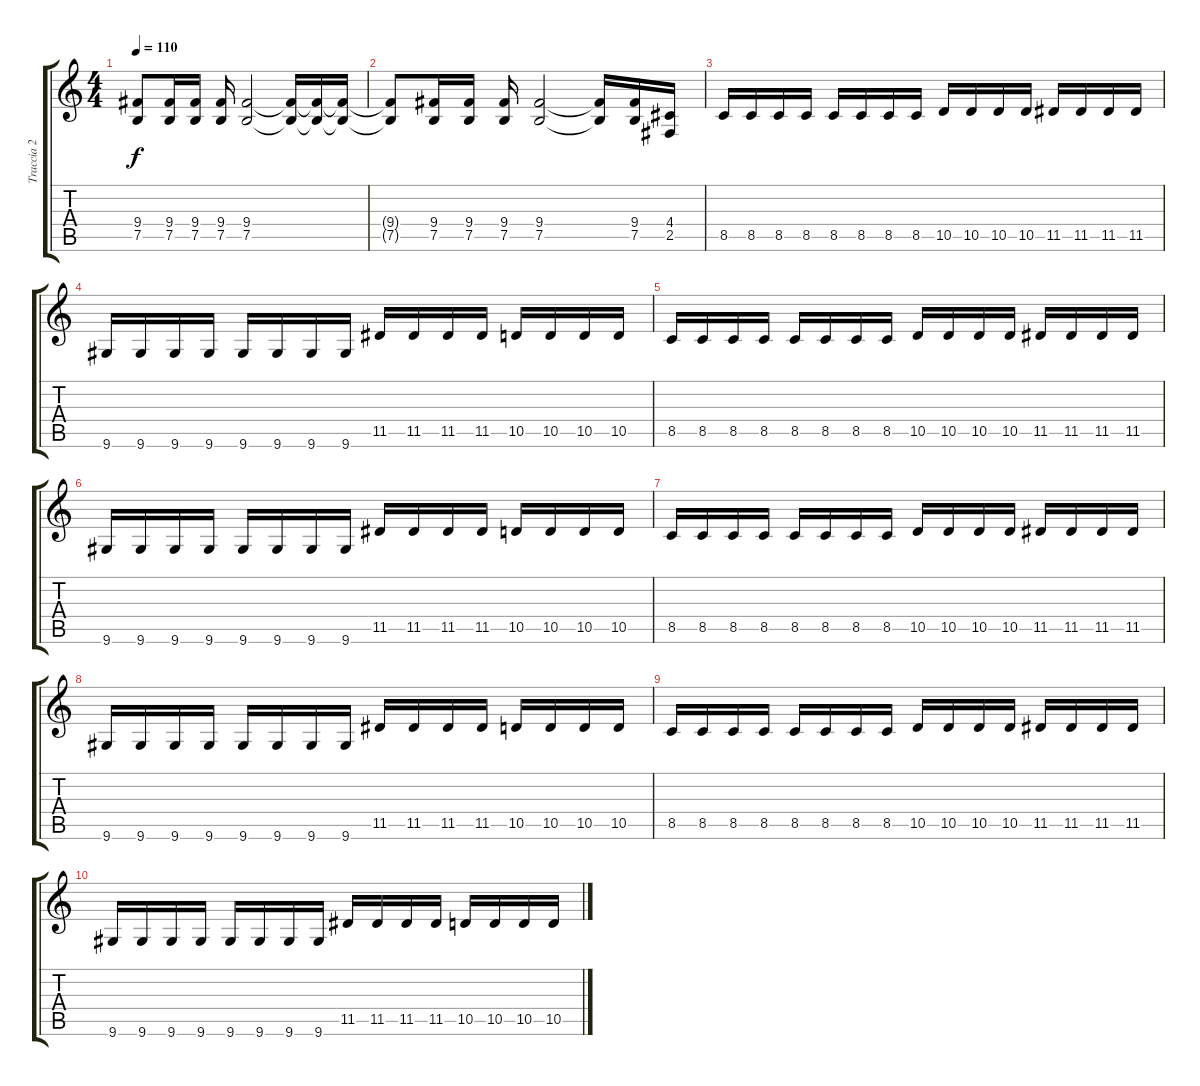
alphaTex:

\track ("Traccia 2" "Traccia 2") {instrument distortionguitar}
\staff {score tabs}
\tuning (B3 Gb3 D3 A2 E2 B1) {hide}
\ts (4 4)
\tempo 110
\clef g2
\ks c
(9.4{t} 7.5{t}).8{dy f} (9.4 7.5).16 (9.4 7.5).16 (9.4 7.5).16 (9.4 7.5).2 (9.4{t} 7.5{t}).16 (9.4{t} 7.5{t}).16 (9.4{t} 7.5{t}).16 |
(9.4{t} 7.5{t}).8 (9.4 7.5).16 (9.4 7.5).16 (9.4 7.5).16 (9.4 7.5).2 (9.4{t} 7.5{t}).16 (9.4 7.5).16 (4.4 2.5).16 |
8.5.16 8.5.16 8.5.16 8.5.16 8.5.16 8.5.16 8.5.16 8.5.16 10.5.16 10.5.16 10.5.16 10.5.16 11.5.16 11.5.16 11.5.16 11.5.16 |
9.6.16 9.6.16 9.6.16 9.6.16 9.6.16 9.6.16 9.6.16 9.6.16 11.5.16 11.5.16 11.5.16 11.5.16 10.5.16 10.5.16 10.5.16 10.5.16 |
8.5.16 8.5.16 8.5.16 8.5.16 8.5.16 8.5.16 8.5.16 8.5.16 10.5.16 10.5.16 10.5.16 10.5.16 11.5.16 11.5.16 11.5.16 11.5.16 |
9.6.16 9.6.16 9.6.16 9.6.16 9.6.16 9.6.16 9.6.16 9.6.16 11.5.16 11.5.16 11.5.16 11.5.16 10.5.16 10.5.16 10.5.16 10.5.16 |
8.5.16 8.5.16 8.5.16 8.5.16 8.5.16 8.5.16 8.5.16 8.5.16 10.5.16 10.5.16 10.5.16 10.5.16 11.5.16 11.5.16 11.5.16 11.5.16 |
9.6.16 9.6.16 9.6.16 9.6.16 9.6.16 9.6.16 9.6.16 9.6.16 11.5.16 11.5.16 11.5.16 11.5.16 10.5.16 10.5.16 10.5.16 10.5.16 |
8.5.16 8.5.16 8.5.16 8.5.16 8.5.16 8.5.16 8.5.16 8.5.16 10.5.16 10.5.16 10.5.16 10.5.16 11.5.16 11.5.16 11.5.16 11.5.16 |
9.6.16 9.6.16 9.6.16 9.6.16 9.6.16 9.6.16 9.6.16 9.6.16 11.5.16 11.5.16 11.5.16 11.5.16 10.5.16 10.5.16 10.5.16 10.5.16
